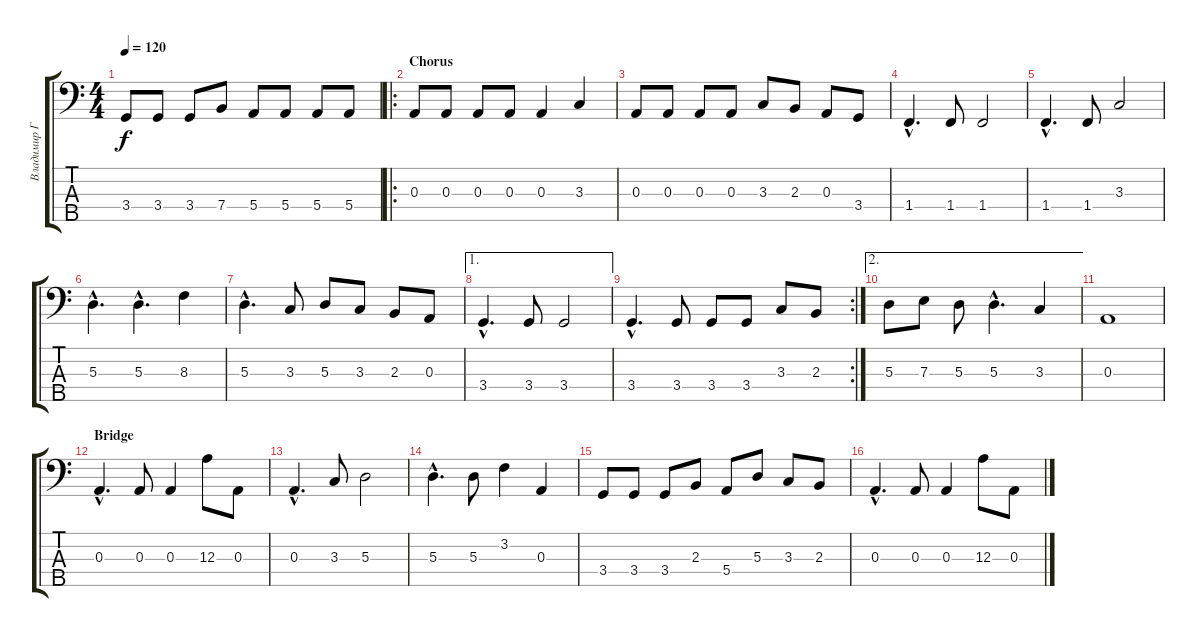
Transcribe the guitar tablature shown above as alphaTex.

\track ("Владимир Гарбуз" "Владимир Г") {instrument electricbassfinger}
\staff {score tabs}
\tuning (G2 D2 A1 E1 B0) {hide}
\ts (4 4)
\tempo 120
\clef f4
\ks c
3.4.8{dy f} 3.4.8 3.4.8 7.4.8 5.4.8 5.4.8 5.4.8 5.4.8 |
\ro
\section ("" "Chorus")
0.3.8 0.3.8 0.3.8 0.3.8 0.3.4 3.3.4 |
0.3.8 0.3.8 0.3.8 0.3.8 3.3.8 2.3.8 0.3.8 3.4.8 |
1.4{hac}.4{d} 1.4.8 1.4.2 |
1.4{hac}.4{d} 1.4.8 3.3.2 |
5.3{hac}.4{d} 5.3{hac}.4{d} 8.3.4 |
5.3{hac}.4{d} 3.3.8 5.3.8 3.3.8 2.3.8 0.3.8 |
\ae 1
3.4{hac}.4{d} 3.4.8 3.4.2 |
\rc 2
3.4{hac}.4{d} 3.4.8 3.4.8 3.4.8 3.3.8 2.3.8 |
\ae 2
5.3.8 7.3.8 5.3.8 5.3{hac}.4{d} 3.3.4 |
0.3.1 |
\section ("" "Bridge")
0.3{hac}.4{d} 0.3.8 0.3.4 12.3.8 0.3.8 |
0.3{hac}.4{d} 3.3.8 5.3.2 |
5.3{hac}.4{d} 5.3.8 3.2.4 0.3.4 |
3.4.8 3.4.8 3.4.8 2.3.8 5.4.8 5.3.8 3.3.8 2.3.8 |
0.3{hac}.4{d} 0.3.8 0.3.4 12.3.8 0.3.8
